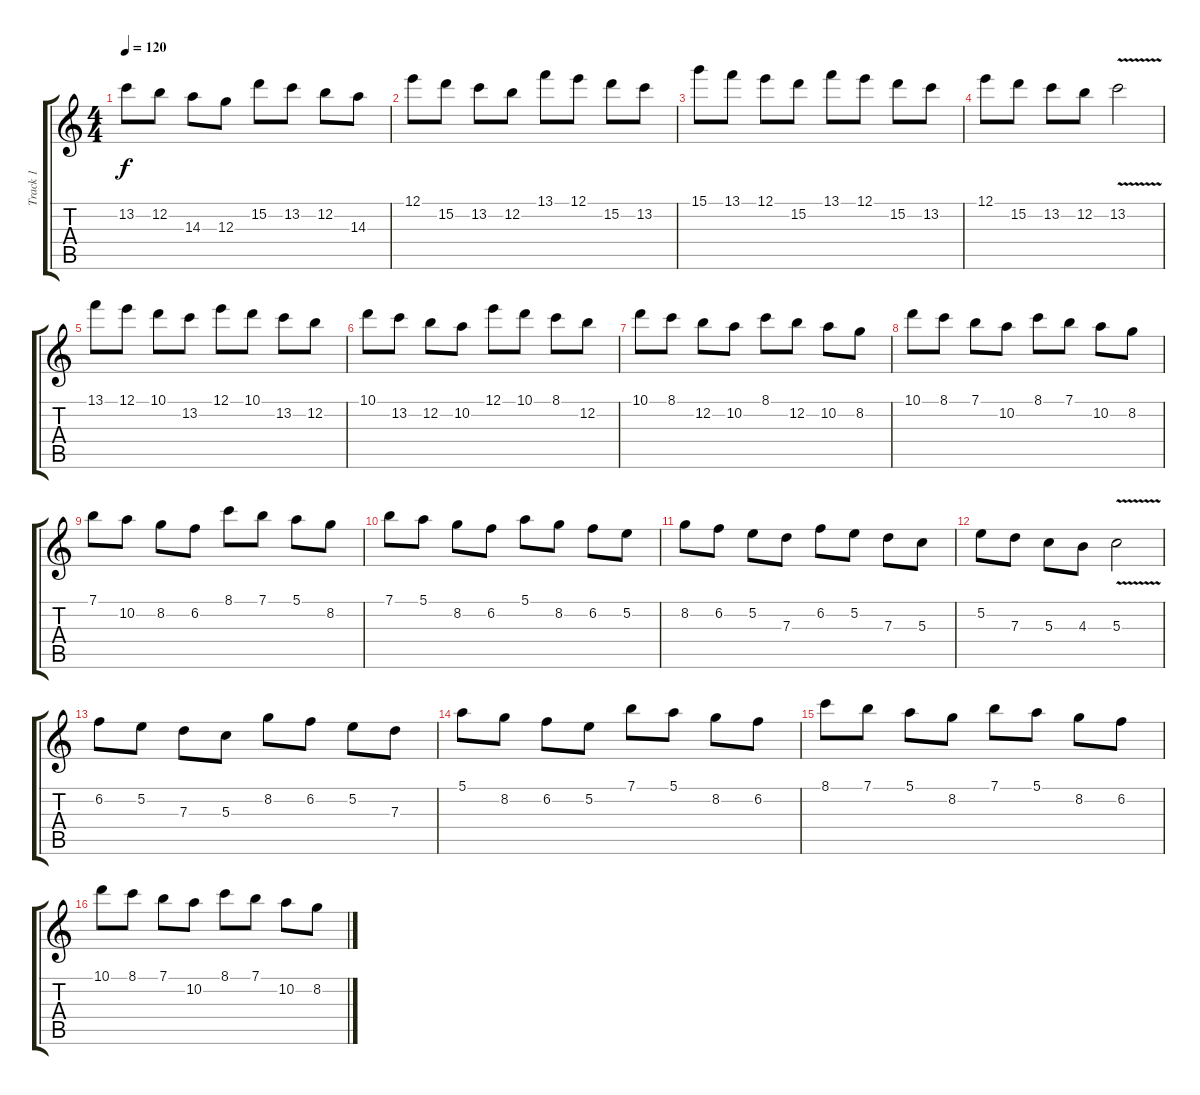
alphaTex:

\track ("Track 1" "Track 1") {instrument acousticguitarsteel}
\staff {score tabs}
\tuning (E4 B3 G3 D3 A2 E2) {hide}
\ts (4 4)
\tempo 120
\clef g2
\ks c
13.2.8{dy f instrument acousticguitarsteel} 12.2.8 14.3.8 12.3.8 15.2.8 13.2.8 12.2.8 14.3.8 |
12.1.8 15.2.8 13.2.8 12.2.8 13.1.8 12.1.8 15.2.8 13.2.8 |
15.1.8 13.1.8 12.1.8 15.2.8 13.1.8 12.1.8 15.2.8 13.2.8 |
12.1.8 15.2.8 13.2.8 12.2.8 13.2{v}.2 |
13.1.8 12.1.8 10.1.8 13.2.8 12.1.8 10.1.8 13.2.8 12.2.8 |
10.1.8 13.2.8 12.2.8 10.2.8 12.1.8 10.1.8 8.1.8 12.2.8 |
10.1.8 8.1.8 12.2.8 10.2.8 8.1.8 12.2.8 10.2.8 8.2.8 |
10.1.8 8.1.8 7.1.8 10.2.8 8.1.8 7.1.8 10.2.8 8.2.8 |
7.1.8 10.2.8 8.2.8 6.2.8 8.1.8 7.1.8 5.1.8 8.2.8 |
7.1.8 5.1.8 8.2.8 6.2.8 5.1.8 8.2.8 6.2.8 5.2.8 |
8.2.8 6.2.8 5.2.8 7.3.8 6.2.8 5.2.8 7.3.8 5.3.8 |
5.2.8 7.3.8 5.3.8 4.3.8 5.3{v}.2 |
6.2.8 5.2.8 7.3.8 5.3.8 8.2.8 6.2.8 5.2.8 7.3.8 |
5.1.8 8.2.8 6.2.8 5.2.8 7.1.8 5.1.8 8.2.8 6.2.8 |
8.1.8 7.1.8 5.1.8 8.2.8 7.1.8 5.1.8 8.2.8 6.2.8 |
10.1.8 8.1.8 7.1.8 10.2.8 8.1.8 7.1.8 10.2.8 8.2.8
